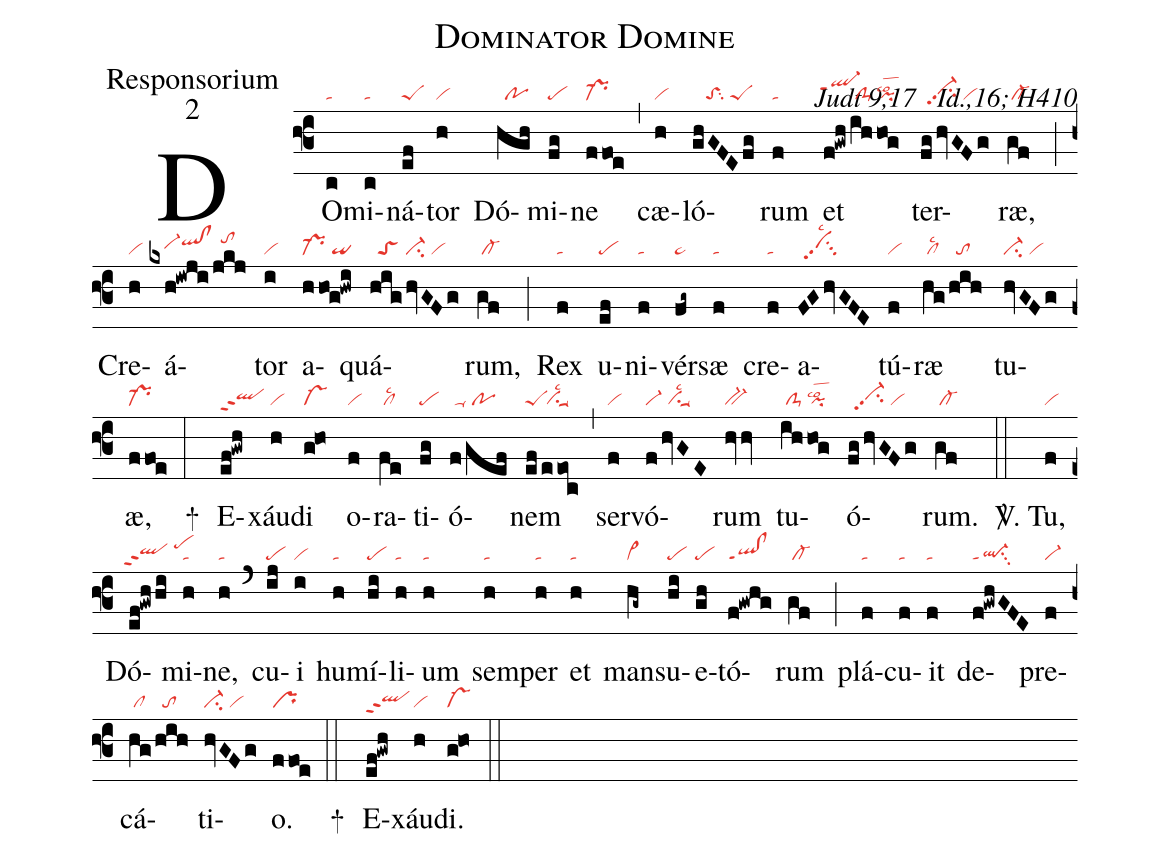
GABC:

name:Dominator Domine;
office-part:Responsorium;
mode:2;
commentary:Judt 9,17 ꝟ Id.,16; H410;
nabc-lines:1;
%%
(f3)DO(c|ta)mi(c|ta)ná(ef|peS)tor(h|vi) Dó(hgh|//po)mi(fg|pe)ne(ffoe|pr-) (,) cæ(h|vi)ló(ghGFEfg|///toSsu2/peS)rum(f|ta) et(f!gwh|`ql-hippt1|/ih|/clS-|hog|pilsco2) ter(fghvGFg|//vi-hhpp2su2/vi)ræ,(gf|/cl-) (;)
Cre(h|vi)á(kxh!iwji/jkj|////vi-hhqlhi!clhi//tohj)tor(i|vi) a(hhog!hwi|pr-/qi)quá(hig|//toS|/hvGFg|vi-su2/vi)rum,(gf|/cl-) (;)
Rex(f|ta) u(ef|pe)ni(f|ta)vér(fg~|pe~)sæ(f|ta) cre(f|ta)a(FGhvGFE|//vihhpp2su3lsc2)tú(f|vi)ræ(hg|/cllsc2|/hih|//to) tu(hvGFg|vi-su2/vi)æ,(ffoe|pr-) (:)
+()
E(ef!gwh|qlhhppt2)xáu(h|vi)di(g!ho|vs-) o(f|vi)ra(fe|/cllsc2)ti(fg|pe)ó(f/gef|/ta-/po)nem(ef|peS|/eeoc|/visu1suu1lsc2) (,) ser(f|vi)vó(f/hvGE|vi-/visu1suu1lsc2)rum(hvv|bv-) tu(ih|/clS-|hog|pilsco2)ó(fghvGFg|//vi-hhpp2su2/vi)rum.(gf|/cl-) (::)

<sp>V/</sp>.
Tu,(f|vi) Dó(ef!gwh/hi|`qlhhppt2/pehj)mi(h|ta)ne,(h|ta) (`) cu(ij|pe)i(i|vi) hu(h|ta)mí(hi|pe)li(h|ta)um(h|ta) sem(h|ta)per(h|ta) et(h|ta) man(hg~|cl~)su(hi|pe)e(gh|pe)tó(f!gwhg|ql!clppt1)rum(gf|/cl-) (;) plá(f|ta)cu(f|ta)it(f|ta) de(f!gwhGFE|ql-ppt1su3)pre(f|vi-)cá(hg|/cl|/hih|//to)ti(hvGFg|vi-su2/vi)o.(ffoe|pr) (::)

+() E(ef!gwh|qlhhppt2)xáu(h|vi)di.(g!ho|vs-) (::)
